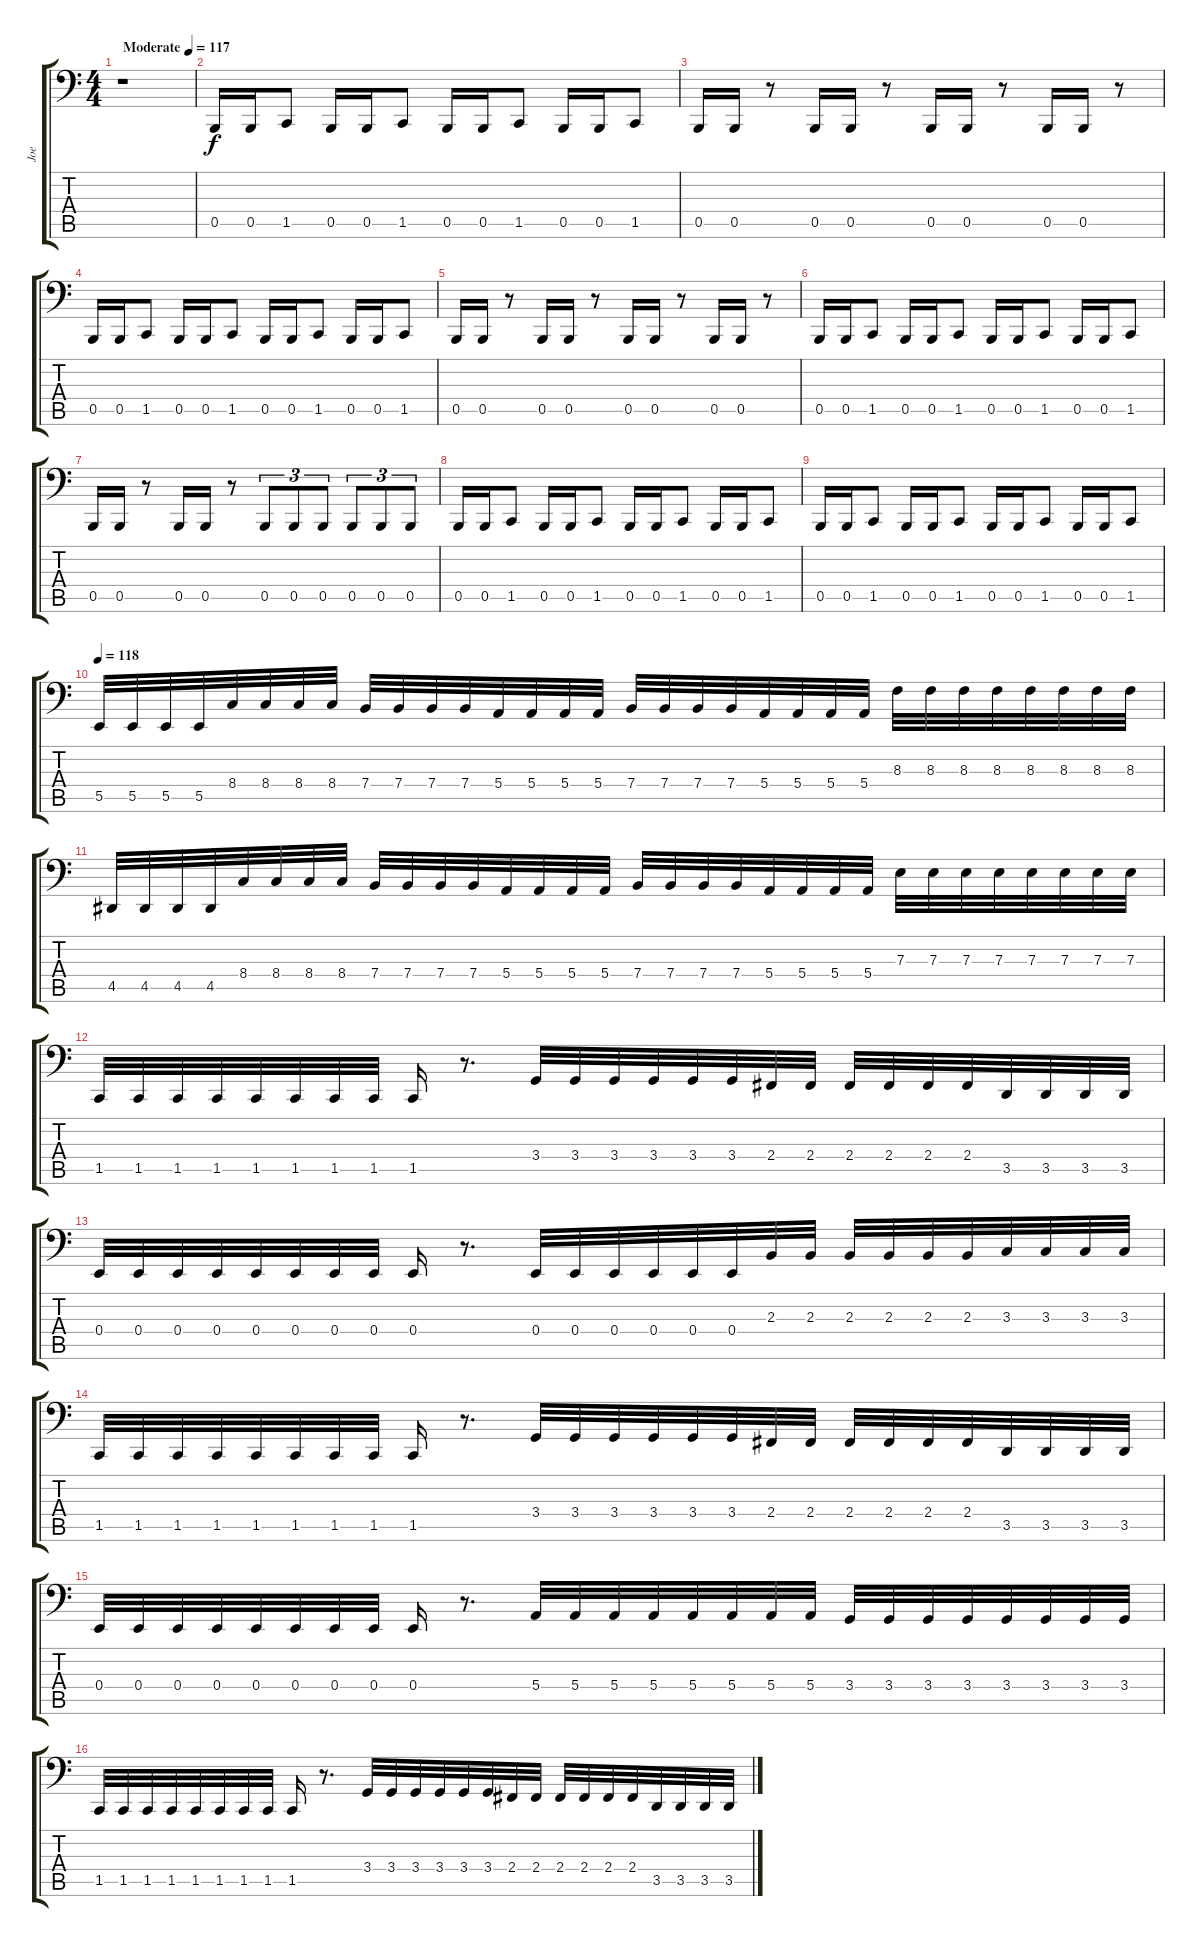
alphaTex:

\track ("Joe" "Joe") {instrument electricbasspick}
\staff {score tabs}
\tuning (G2 D2 A1 E1 B0 Gb0) {hide}
\ts (4 4)
\tempo (117 "Moderate")
\clef f4
\ks c
r.1{dy f instrument electricbasspick} |
0.5.16 0.5.16 1.5.8 0.5.16 0.5.16 1.5.8 0.5.16 0.5.16 1.5.8 0.5.16 0.5.16 1.5.8 |
0.5.16 0.5.16 r.8 0.5.16 0.5.16 r.8 0.5.16 0.5.16 r.8 0.5.16 0.5.16 r.8 |
0.5.16 0.5.16 1.5.8 0.5.16 0.5.16 1.5.8 0.5.16 0.5.16 1.5.8 0.5.16 0.5.16 1.5.8 |
0.5.16 0.5.16 r.8 0.5.16 0.5.16 r.8 0.5.16 0.5.16 r.8 0.5.16 0.5.16 r.8 |
0.5.16 0.5.16 1.5.8 0.5.16 0.5.16 1.5.8 0.5.16 0.5.16 1.5.8 0.5.16 0.5.16 1.5.8 |
0.5.16 0.5.16 r.8 0.5.16 0.5.16 r.8 0.5.8{tu (3 2)} 0.5.8{tu (3 2)} 0.5.8{tu (3 2)} 0.5.8{tu (3 2)} 0.5.8{tu (3 2)} 0.5.8{tu (3 2)} |
0.5.16 0.5.16 1.5.8 0.5.16 0.5.16 1.5.8 0.5.16 0.5.16 1.5.8 0.5.16 0.5.16 1.5.8 |
0.5.16 0.5.16 1.5.8 0.5.16 0.5.16 1.5.8 0.5.16 0.5.16 1.5.8 0.5.16 0.5.16 1.5.8 |
\tempo 118
5.5.32 5.5.32 5.5.32 5.5.32 8.4.32 8.4.32 8.4.32 8.4.32 7.4.32 7.4.32 7.4.32 7.4.32 5.4.32 5.4.32 5.4.32 5.4.32 7.4.32 7.4.32 7.4.32 7.4.32 5.4.32 5.4.32 5.4.32 5.4.32 8.3.32 8.3.32 8.3.32 8.3.32 8.3.32 8.3.32 8.3.32 8.3.32 |
4.5.32 4.5.32 4.5.32 4.5.32 8.4.32 8.4.32 8.4.32 8.4.32 7.4.32 7.4.32 7.4.32 7.4.32 5.4.32 5.4.32 5.4.32 5.4.32 7.4.32 7.4.32 7.4.32 7.4.32 5.4.32 5.4.32 5.4.32 5.4.32 7.3.32 7.3.32 7.3.32 7.3.32 7.3.32 7.3.32 7.3.32 7.3.32 |
1.5.32 1.5.32 1.5.32 1.5.32 1.5.32 1.5.32 1.5.32 1.5.32 1.5.16 r.8{d} 3.4.32 3.4.32 3.4.32 3.4.32 3.4.32 3.4.32 2.4.32 2.4.32 2.4.32 2.4.32 2.4.32 2.4.32 3.5.32 3.5.32 3.5.32 3.5.32 |
0.4.32 0.4.32 0.4.32 0.4.32 0.4.32 0.4.32 0.4.32 0.4.32 0.4.16 r.8{d} 0.4.32 0.4.32 0.4.32 0.4.32 0.4.32 0.4.32 2.3.32 2.3.32 2.3.32 2.3.32 2.3.32 2.3.32 3.3.32 3.3.32 3.3.32 3.3.32 |
1.5.32 1.5.32 1.5.32 1.5.32 1.5.32 1.5.32 1.5.32 1.5.32 1.5.16 r.8{d} 3.4.32 3.4.32 3.4.32 3.4.32 3.4.32 3.4.32 2.4.32 2.4.32 2.4.32 2.4.32 2.4.32 2.4.32 3.5.32 3.5.32 3.5.32 3.5.32 |
0.4.32 0.4.32 0.4.32 0.4.32 0.4.32 0.4.32 0.4.32 0.4.32 0.4.16 r.8{d} 5.4.32 5.4.32 5.4.32 5.4.32 5.4.32 5.4.32 5.4.32 5.4.32 3.4.32 3.4.32 3.4.32 3.4.32 3.4.32 3.4.32 3.4.32 3.4.32 |
1.5.32 1.5.32 1.5.32 1.5.32 1.5.32 1.5.32 1.5.32 1.5.32 1.5.16 r.8{d} 3.4.32 3.4.32 3.4.32 3.4.32 3.4.32 3.4.32 2.4.32 2.4.32 2.4.32 2.4.32 2.4.32 2.4.32 3.5.32 3.5.32 3.5.32 3.5.32
